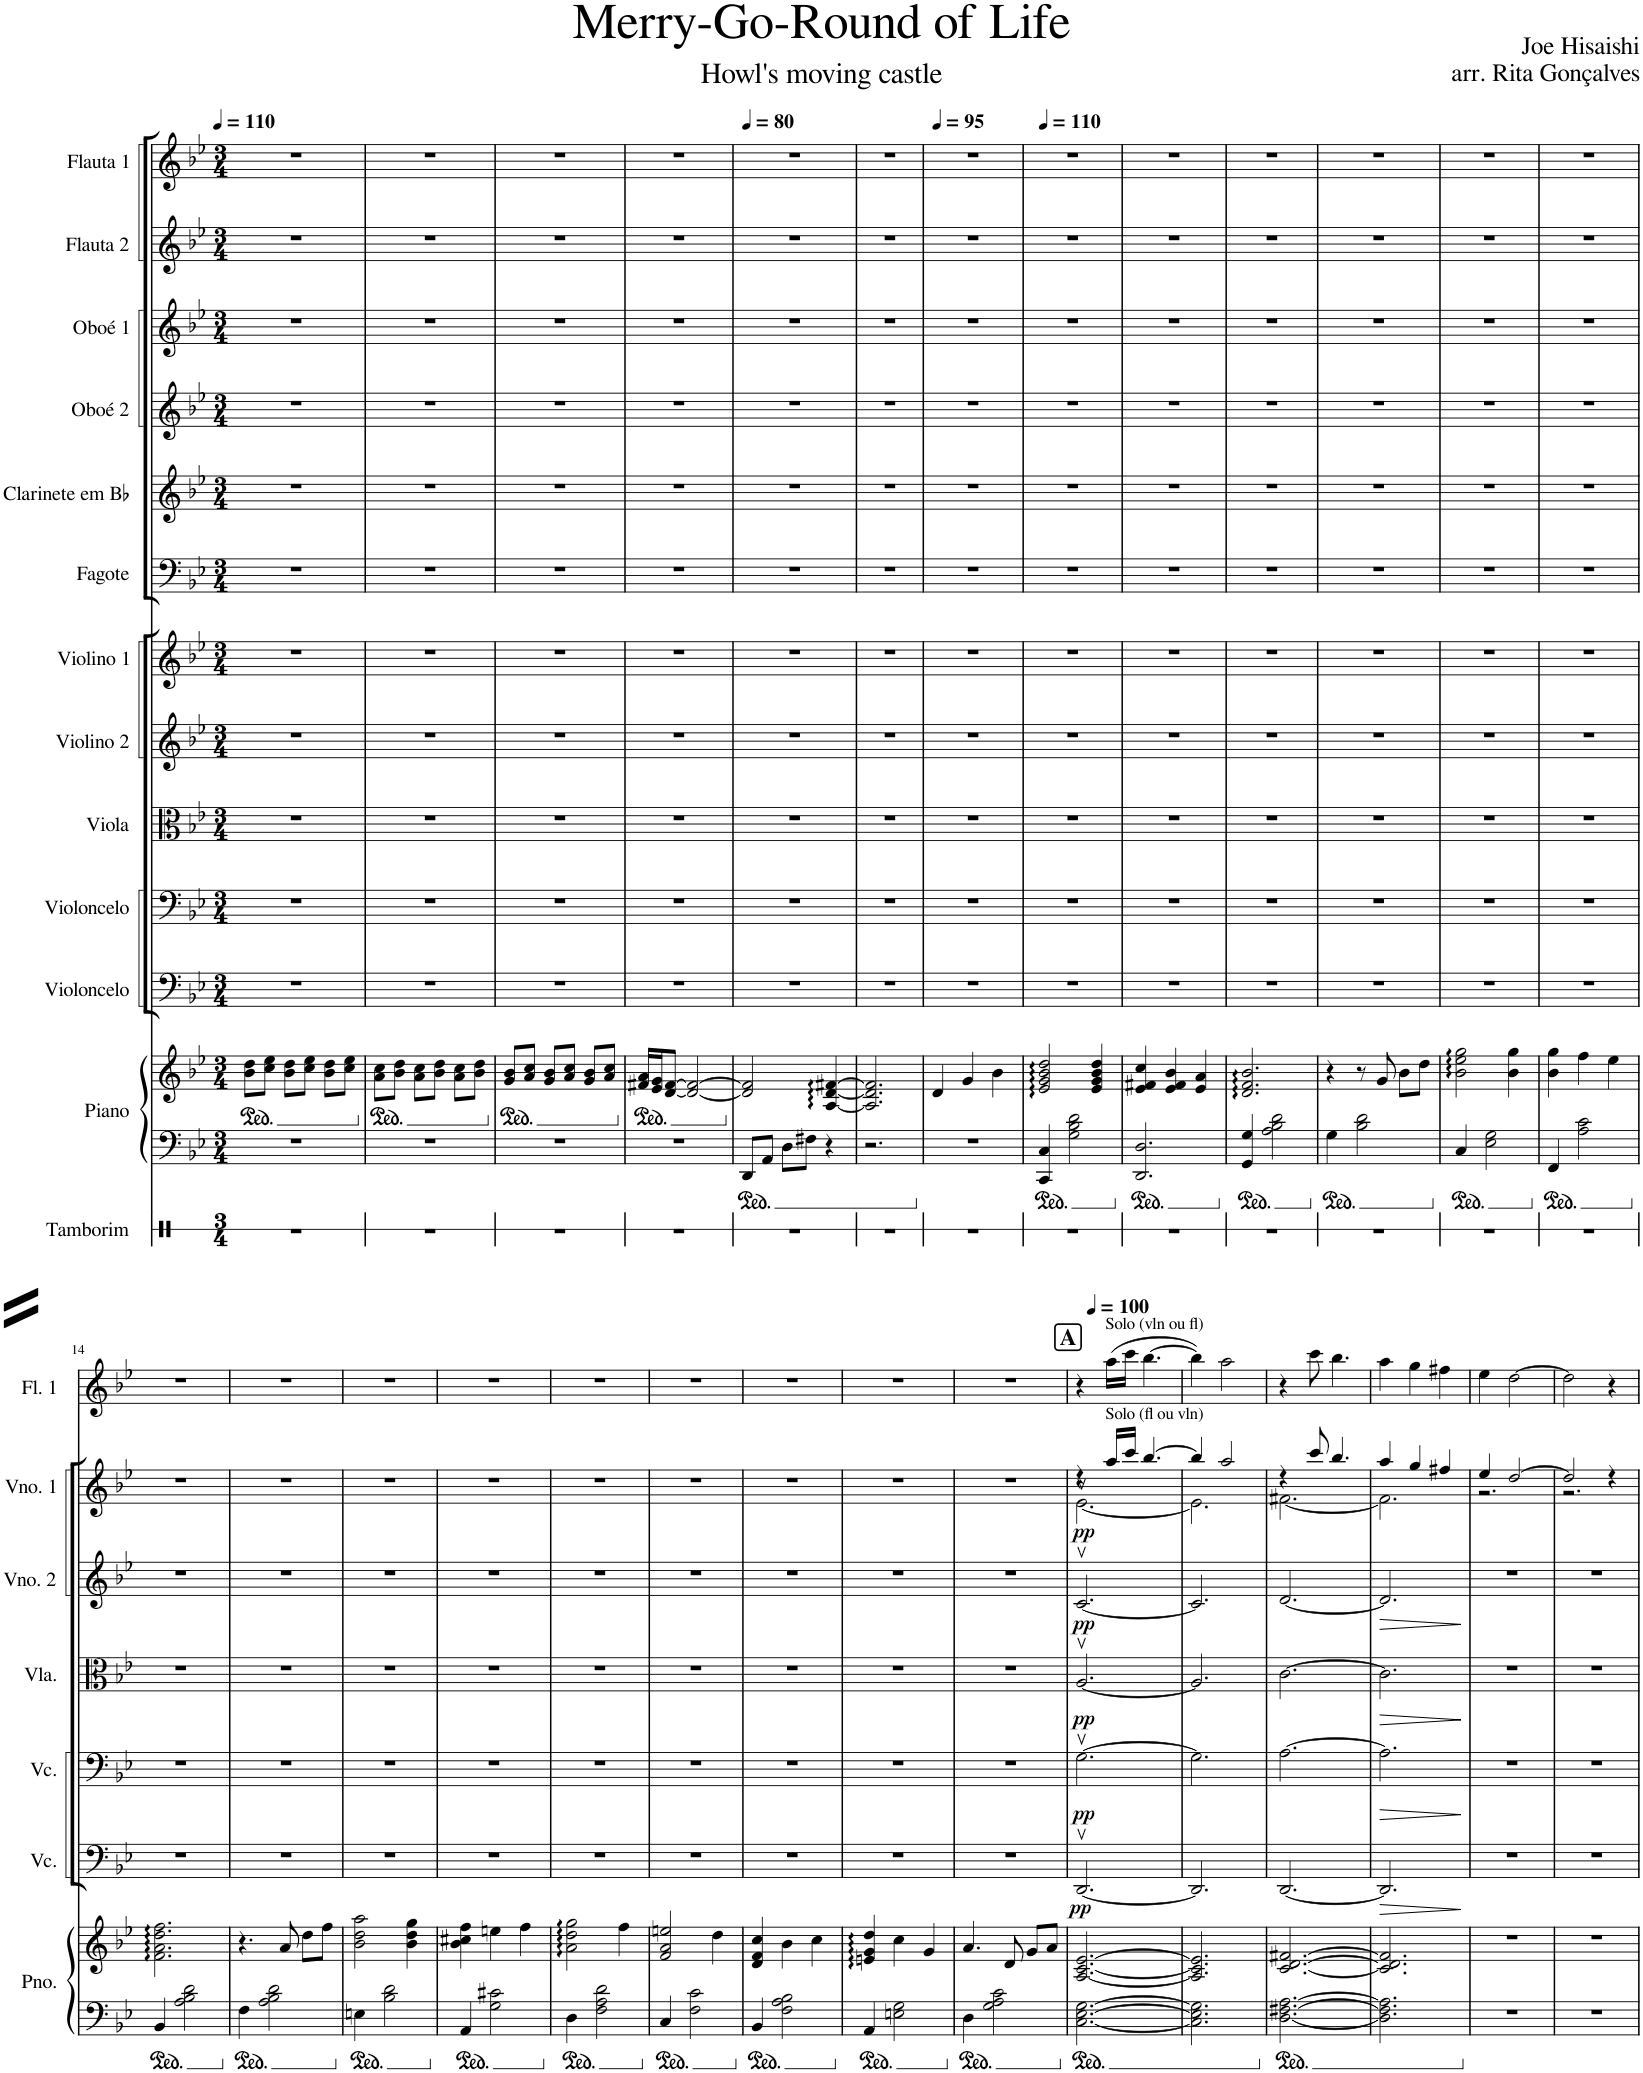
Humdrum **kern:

**kern	**kern	**kern	**kern	**dynam	**kern	**dynam	**kern	**dynam	**kern	**dynam	**kern	**dynam	**kern	**kern	**kern	**kern	**kern	**kern
*part13	*part12	*part12	*part11	*part11	*part10	*part10	*part9	*part9	*part8	*part8	*part7	*part7	*part6	*part5	*part4	*part3	*part2	*part1
*staff14	*staff13	*staff12	*staff11	*staff11	*staff10	*staff10	*staff9	*staff9	*staff8	*staff8	*staff7	*staff7	*staff6	*staff5	*staff4	*staff3	*staff2	*staff1
*I"Tamborim	*I"Piano	*	*I"Violoncelo	*	*I"Violoncelo	*	*I"Viola	*	*I"Violino 2	*	*I"Violino 1	*	*I"Fagote	*I"Clarinete em Bb	*I"Oboé 2	*I"Oboé 1	*I"Flauta 2	*I"Flauta 1
*I'Tamb.	*I'Pno.	*	*I'Vc.	*	*I'Vc.	*	*I'Vla.	*	*I'Vno. 2	*	*I'Vno. 1	*	*I'Fg.	*I'Cl.	*I'Ob. 2	*I'Ob. 1	*I'Fl. 2	*I'Fl. 1
*stria1	*	*	*	*	*	*	*	*	*	*	*	*	*	*	*	*	*	*
*clefX	*clefF4	*clefG2	*clefF4	*	*clefF4	*	*clefC3	*	*clefG2	*	*clefG2	*	*clefF4	*clefG2	*clefG2	*clefG2	*clefG2	*clefG2
*	*	*	*	*	*	*	*	*	*	*	*	*	*	*Trd1c2	*	*	*	*
*k[]	*k[b-e-]	*k[b-e-]	*k[b-e-]	*	*k[b-e-]	*	*k[b-e-]	*	*k[b-e-]	*	*k[b-e-]	*	*k[b-e-]	*k[b-e-]	*k[b-e-]	*k[b-e-]	*k[b-e-]	*k[b-e-]
*M3/4	*M3/4	*M3/4	*M3/4	*	*M3/4	*	*M3/4	*	*M3/4	*	*M3/4	*	*M3/4	*M3/4	*M3/4	*M3/4	*M3/4	*M3/4
*MM110	*MM110	*MM110	*MM110	*	*MM110	*	*MM110	*	*MM110	*	*MM110	*	*MM110	*MM110	*MM110	*MM110	*MM110	*MM110
*	*	*ped	*	*	*	*	*	*	*	*	*	*	*	*	*	*	*	*
=1	=1	=1	=1	=1	=1	=1	=1	=1	=1	=1	=1	=1	=1	=1	=1	=1	=1	=1
2.r	2.r	8b-\ 8dd\L	2.r	.	2.r	.	2.r	.	2.r	.	2.r	.	2.r	2.r	2.r	2.r	2.r	2.r
.	.	8cc\ 8ee-\J	.	.	.	.	.	.	.	.	.	.	.	.	.	.	.	.
.	.	8b-\ 8dd\L	.	.	.	.	.	.	.	.	.	.	.	.	.	.	.	.
.	.	8cc\ 8ee-\J	.	.	.	.	.	.	.	.	.	.	.	.	.	.	.	.
.	.	8b-\ 8dd\L	.	.	.	.	.	.	.	.	.	.	.	.	.	.	.	.
.	.	8cc\ 8ee-\J	.	.	.	.	.	.	.	.	.	.	.	.	.	.	.	.
=2	=2	=2	=2	=2	=2	=2	=2	=2	=2	=2	=2	=2	=2	=2	=2	=2	=2	=2
*	*	*Xped	*	*	*	*	*	*	*	*	*	*	*	*	*	*	*	*
*	*	*ped	*	*	*	*	*	*	*	*	*	*	*	*	*	*	*	*
2.r	2.r	8a\ 8cc\L	2.r	.	2.r	.	2.r	.	2.r	.	2.r	.	2.r	2.r	2.r	2.r	2.r	2.r
.	.	8b-\ 8dd\J	.	.	.	.	.	.	.	.	.	.	.	.	.	.	.	.
.	.	8a\ 8cc\L	.	.	.	.	.	.	.	.	.	.	.	.	.	.	.	.
.	.	8b-\ 8dd\J	.	.	.	.	.	.	.	.	.	.	.	.	.	.	.	.
.	.	8a\ 8cc\L	.	.	.	.	.	.	.	.	.	.	.	.	.	.	.	.
.	.	8b-\ 8dd\J	.	.	.	.	.	.	.	.	.	.	.	.	.	.	.	.
=3	=3	=3	=3	=3	=3	=3	=3	=3	=3	=3	=3	=3	=3	=3	=3	=3	=3	=3
*	*	*Xped	*	*	*	*	*	*	*	*	*	*	*	*	*	*	*	*
*	*	*ped	*	*	*	*	*	*	*	*	*	*	*	*	*	*	*	*
2.r	2.r	8g/ 8b-/L	2.r	.	2.r	.	2.r	.	2.r	.	2.r	.	2.r	2.r	2.r	2.r	2.r	2.r
.	.	8a/ 8cc/J	.	.	.	.	.	.	.	.	.	.	.	.	.	.	.	.
.	.	8g/ 8b-/L	.	.	.	.	.	.	.	.	.	.	.	.	.	.	.	.
.	.	8a/ 8cc/J	.	.	.	.	.	.	.	.	.	.	.	.	.	.	.	.
.	.	8g/ 8b-/L	.	.	.	.	.	.	.	.	.	.	.	.	.	.	.	.
.	.	8a/ 8cc/J	.	.	.	.	.	.	.	.	.	.	.	.	.	.	.	.
=4	=4	=4	=4	=4	=4	=4	=4	=4	=4	=4	=4	=4	=4	=4	=4	=4	=4	=4
*	*	*Xped	*	*	*	*	*	*	*	*	*	*	*	*	*	*	*	*
*	*	*ped	*	*	*	*	*	*	*	*	*	*	*	*	*	*	*	*
2.r	2.r	16f#X/ 16a/LL	2.r	.	2.r	.	2.r	.	2.r	.	2.r	.	2.r	2.r	2.r	2.r	2.r	2.r
.	.	16e-/ 16g/J	.	.	.	.	.	.	.	.	.	.	.	.	.	.	.	.
.	.	[8d/ [8f#/J	.	.	.	.	.	.	.	.	.	.	.	.	.	.	.	.
.	.	2d/_ 2f#/_	.	.	.	.	.	.	.	.	.	.	.	.	.	.	.	.
=5	=5	=5	=5	=5	=5	=5	=5	=5	=5	=5	=5	=5	=5	=5	=5	=5	=5	=5
*	*	*Xped	*	*	*	*	*	*	*	*	*	*	*	*	*	*	*	*
*	*	*	*	*	*	*	*	*	*	*	*	*	*	*	*	*	*	*MM80
2.r	8DD/L	2d/] 2f#/]	2.r	.	2.r	.	2.r	.	2.r	.	2.r	.	2.r	2.r	2.r	2.r	2.r	2.r
.	8AA/J	.	.	.	.	.	.	.	.	.	.	.	.	.	.	.	.	.
.	8D\L	.	.	.	.	.	.	.	.	.	.	.	.	.	.	.	.	.
.	8F#X\J	.	.	.	.	.	.	.	.	.	.	.	.	.	.	.	.	.
.	4r	[4A/:: [4d/:: [4f#X/::	.	.	.	.	.	.	.	.	.	.	.	.	.	.	.	.
=6	=6	=6	=6	=6	=6	=6	=6	=6	=6	=6	=6	=6	=6	=6	=6	=6	=6	=6
2.r	2.r	2.A/] 2.d/] 2.f#/]	2.r	.	2.r	.	2.r	.	2.r	.	2.r	.	2.r	2.r	2.r	2.r	2.r	2.r
=7	=7	=7	=7	=7	=7	=7	=7	=7	=7	=7	=7	=7	=7	=7	=7	=7	=7	=7
*	*	*	*	*	*	*	*	*	*	*	*	*	*	*	*	*	*	*MM95
2.r	2.r	4d/	2.r	.	2.r	.	2.r	.	2.r	.	2.r	.	2.r	2.r	2.r	2.r	2.r	2.r
.	.	4g/	.	.	.	.	.	.	.	.	.	.	.	.	.	.	.	.
.	.	4b-\	.	.	.	.	.	.	.	.	.	.	.	.	.	.	.	.
=8	=8	=8	=8	=8	=8	=8	=8	=8	=8	=8	=8	=8	=8	=8	=8	=8	=8	=8
*	*	*	*	*	*	*	*	*	*	*	*	*	*	*	*	*	*	*MM110
2.r	4CC/ 4C/	2e-/:: 2g/:: 2b-/:: 2dd/::	2.r	.	2.r	.	2.r	.	2.r	.	2.r	.	2.r	2.r	2.r	2.r	2.r	2.r
.	2G\ 2B-\ 2d\	.	.	.	.	.	.	.	.	.	.	.	.	.	.	.	.	.
.	.	4e-/ 4g/ 4b-/ 4dd/	.	.	.	.	.	.	.	.	.	.	.	.	.	.	.	.
=9	=9	=9	=9	=9	=9	=9	=9	=9	=9	=9	=9	=9	=9	=9	=9	=9	=9	=9
2.r	2.DD/ 2.D/	4e-/ 4f#X/ 4cc/	2.r	.	2.r	.	2.r	.	2.r	.	2.r	.	2.r	2.r	2.r	2.r	2.r	2.r
.	.	4e-/ 4f#/ 4b-/	.	.	.	.	.	.	.	.	.	.	.	.	.	.	.	.
.	.	4e-/ 4a/	.	.	.	.	.	.	.	.	.	.	.	.	.	.	.	.
=10	=10	=10	=10	=10	=10	=10	=10	=10	=10	=10	=10	=10	=10	=10	=10	=10	=10	=10
2.r	4GG/ 4G/	2.d/:: 2.f/:: 2.b-/::	2.r	.	2.r	.	2.r	.	2.r	.	2.r	.	2.r	2.r	2.r	2.r	2.r	2.r
.	2A\ 2B-\ 2d\	.	.	.	.	.	.	.	.	.	.	.	.	.	.	.	.	.
=11	=11	=11	=11	=11	=11	=11	=11	=11	=11	=11	=11	=11	=11	=11	=11	=11	=11	=11
2.r	4G\	4r	2.r	.	2.r	.	2.r	.	2.r	.	2.r	.	2.r	2.r	2.r	2.r	2.r	2.r
.	2B-\ 2d\	8r	.	.	.	.	.	.	.	.	.	.	.	.	.	.	.	.
.	.	8g/	.	.	.	.	.	.	.	.	.	.	.	.	.	.	.	.
.	.	8b-\L	.	.	.	.	.	.	.	.	.	.	.	.	.	.	.	.
.	.	8dd\J	.	.	.	.	.	.	.	.	.	.	.	.	.	.	.	.
=12	=12	=12	=12	=12	=12	=12	=12	=12	=12	=12	=12	=12	=12	=12	=12	=12	=12	=12
2.r	4C/	2b-\:: 2ee-\:: 2gg\::	2.r	.	2.r	.	2.r	.	2.r	.	2.r	.	2.r	2.r	2.r	2.r	2.r	2.r
.	2E-\ 2G\	.	.	.	.	.	.	.	.	.	.	.	.	.	.	.	.	.
.	.	4b-\ 4gg\	.	.	.	.	.	.	.	.	.	.	.	.	.	.	.	.
=13	=13	=13	=13	=13	=13	=13	=13	=13	=13	=13	=13	=13	=13	=13	=13	=13	=13	=13
2.r	4FF/	4b-\ 4gg\	2.r	.	2.r	.	2.r	.	2.r	.	2.r	.	2.r	2.r	2.r	2.r	2.r	2.r
.	2A\ 2c\	4ff\	.	.	.	.	.	.	.	.	.	.	.	.	.	.	.	.
.	.	4ee-\	.	.	.	.	.	.	.	.	.	.	.	.	.	.	.	.
!!LO:LB:g=z
=14	=14	=14	=14	=14	=14	=14	=14	=14	=14	=14	=14	=14	=14	=14	=14	=14	=14	=14
2.r	4BB-/	2.f\:: 2.a\:: 2.dd\:: 2.ff\::	2.r	.	2.r	.	2.r	.	2.r	.	2.r	.	2.r	2.r	2.r	2.r	2.r	2.r
.	2A\ 2B-\ 2d\	.	.	.	.	.	.	.	.	.	.	.	.	.	.	.	.	.
=15	=15	=15	=15	=15	=15	=15	=15	=15	=15	=15	=15	=15	=15	=15	=15	=15	=15	=15
2.r	4F\	4.r	2.r	.	2.r	.	2.r	.	2.r	.	2.r	.	2.r	2.r	2.r	2.r	2.r	2.r
.	2A\ 2B-\ 2d\	.	.	.	.	.	.	.	.	.	.	.	.	.	.	.	.	.
.	.	8a/	.	.	.	.	.	.	.	.	.	.	.	.	.	.	.	.
.	.	8dd\L	.	.	.	.	.	.	.	.	.	.	.	.	.	.	.	.
.	.	8ff\J	.	.	.	.	.	.	.	.	.	.	.	.	.	.	.	.
=16	=16	=16	=16	=16	=16	=16	=16	=16	=16	=16	=16	=16	=16	=16	=16	=16	=16	=16
2.r	4En\	2b-\ 2dd\ 2aa\	2.r	.	2.r	.	2.r	.	2.r	.	2.r	.	2.r	2.r	2.r	2.r	2.r	2.r
.	2B-\ 2d\	.	.	.	.	.	.	.	.	.	.	.	.	.	.	.	.	.
.	.	4b-\ 4dd\ 4gg\	.	.	.	.	.	.	.	.	.	.	.	.	.	.	.	.
=17	=17	=17	=17	=17	=17	=17	=17	=17	=17	=17	=17	=17	=17	=17	=17	=17	=17	=17
2.r	4AA/	4b-\ 4cc#X\ 4ff\	2.r	.	2.r	.	2.r	.	2.r	.	2.r	.	2.r	2.r	2.r	2.r	2.r	2.r
.	2G\ 2c#X\	4een\	.	.	.	.	.	.	.	.	.	.	.	.	.	.	.	.
.	.	4ff\	.	.	.	.	.	.	.	.	.	.	.	.	.	.	.	.
=18	=18	=18	=18	=18	=18	=18	=18	=18	=18	=18	=18	=18	=18	=18	=18	=18	=18	=18
2.r	4D\	2a\:: 2dd\:: 2gg\::	2.r	.	2.r	.	2.r	.	2.r	.	2.r	.	2.r	2.r	2.r	2.r	2.r	2.r
.	2F\ 2A\ 2d\	.	.	.	.	.	.	.	.	.	.	.	.	.	.	.	.	.
.	.	4ff\	.	.	.	.	.	.	.	.	.	.	.	.	.	.	.	.
=19	=19	=19	=19	=19	=19	=19	=19	=19	=19	=19	=19	=19	=19	=19	=19	=19	=19	=19
2.r	4C/	2f/ 2a/ 2een/	2.r	.	2.r	.	2.r	.	2.r	.	2.r	.	2.r	2.r	2.r	2.r	2.r	2.r
.	2F\ 2c\	.	.	.	.	.	.	.	.	.	.	.	.	.	.	.	.	.
.	.	4dd\	.	.	.	.	.	.	.	.	.	.	.	.	.	.	.	.
=20	=20	=20	=20	=20	=20	=20	=20	=20	=20	=20	=20	=20	=20	=20	=20	=20	=20	=20
2.r	4BB-/	4d/ 4f/ 4cc/	2.r	.	2.r	.	2.r	.	2.r	.	2.r	.	2.r	2.r	2.r	2.r	2.r	2.r
.	2F\ 2A\ 2B-\	4b-\	.	.	.	.	.	.	.	.	.	.	.	.	.	.	.	.
.	.	4cc\	.	.	.	.	.	.	.	.	.	.	.	.	.	.	.	.
=21	=21	=21	=21	=21	=21	=21	=21	=21	=21	=21	=21	=21	=21	=21	=21	=21	=21	=21
2.r	4AA/	4en/:: 4g/:: 4dd/::	2.r	.	2.r	.	2.r	.	2.r	.	2.r	.	2.r	2.r	2.r	2.r	2.r	2.r
.	2En\ 2G\	4cc\	.	.	.	.	.	.	.	.	.	.	.	.	.	.	.	.
.	.	4g/	.	.	.	.	.	.	.	.	.	.	.	.	.	.	.	.
=22	=22	=22	=22	=22	=22	=22	=22	=22	=22	=22	=22	=22	=22	=22	=22	=22	=22	=22
2.r	4D\	4.a/	2.r	.	2.r	.	2.r	.	2.r	.	2.r	.	2.r	2.r	2.r	2.r	2.r	2.r
.	2G\ 2A\ 2c\	.	.	.	.	.	.	.	.	.	.	.	.	.	.	.	.	.
.	.	8d/	.	.	.	.	.	.	.	.	.	.	.	.	.	.	.	.
.	.	8g/L	.	.	.	.	.	.	.	.	.	.	.	.	.	.	.	.
.	.	8a/J	.	.	.	.	.	.	.	.	.	.	.	.	.	.	.	.
=23	=23	=23	=23	=23	=23	=23	=23	=23	=23	=23	=23	=23	=23	=23	=23	=23	=23	=23
!!LO:REH:place=s1:a:B:cj:fs=14:t=A
*	*	*	*	*	*	*	*	*	*	*	*	*	*	*	*	*	*	*MM100
*	*	*	*	*	*	*	*	*	*	*	*^	*	*	*	*	*	*	*
!	!	!	!	!LO:DY:b	!	!LO:DY:b	!	!LO:DY:b	!	!LO:DY:b	!	!	!LO:DY:b	!	!	!	!	!	!
2.r	[2.C\ [2.E-\ [2.G\	[2.A/ [2.c/ [2.e-/	[2.DDv/	pp	[2.Gv\	pp	[2.Av/	pp	[2.cv/	pp	4r	[2.e-v\	pp	2.r	2.r	2.r	2.r	2.r	4r
!	!	!	!	!	!	!	!	!	!	!	!	!	!	!	!	!	!	!	!LO:TX:a:t=Solo (vln ou fl)
!	!	!	!	!	!	!	!	!	!	!	!LO:TX:a:t=Solo (fl ou vln)	!	!	!	!	!	!	!	!
.	.	.	.	.	.	.	.	.	.	.	16aa/LL	.	.	.	.	.	.	.	(16aa\LL
.	.	.	.	.	.	.	.	.	.	.	16ccc/JJ	.	.	.	.	.	.	.	16ccc\JJ
.	.	.	.	.	.	.	.	.	.	.	[4.bb-/	.	.	.	.	.	.	.	[4.bb-\
=24	=24	=24	=24	=24	=24	=24	=24	=24	=24	=24	=24	=24	=24	=24	=24	=24	=24	=24	=24
2.r	2.C\] 2.E-\] 2.G\]	2.A/] 2.c/] 2.e-/]	2.DD/]	.	2.G\]	.	2.A/]	.	2.c/]	.	4bb-/]	2.e-\]	.	2.r	2.r	2.r	2.r	2.r	4bb-\])
.	.	.	.	.	.	.	.	.	.	.	2aa/	.	.	.	.	.	.	.	2aa\
=25	=25	=25	=25	=25	=25	=25	=25	=25	=25	=25	=25	=25	=25	=25	=25	=25	=25	=25	=25
2.r	[2.D\ [2.F#X\ [2.A\	[2.c/ [2.d/ [2.f#X/	[2.DD/	.	[2.A\	.	[2.c\	.	[2.d/	.	4r	[2.f#X\	.	2.r	2.r	2.r	2.r	2.r	4r
.	.	.	.	.	.	.	.	.	.	.	8ccc/	.	.	.	.	.	.	.	8ccc\
.	.	.	.	.	.	.	.	.	.	.	4.bb-/	.	.	.	.	.	.	.	4.bb-\
=26	=26	=26	=26	=26	=26	=26	=26	=26	=26	=26	=26	=26	=26	=26	=26	=26	=26	=26	=26
!	!	!	!	!LO:HP:b	!	!LO:HP:b	!	!LO:HP:b	!	!LO:HP:b	!	!	!	!	!	!	!	!	!
2.r	2.D\] 2.F#\] 2.A\]	2.c/] 2.d/] 2.f#/]	2.DD/]	>	2.A\]	>	2.c\]	>	2.d/]	>	4aa/	2.f#\]	.	2.r	2.r	2.r	2.r	2.r	4aa\
.	.	.	.	.	.	.	.	.	.	.	4gg/	.	.	.	.	.	.	.	4gg\
.	.	.	.	.	.	.	.	.	.	.	4ff#X/	.	.	.	.	.	.	.	4ff#X\
*	*	*	*	*	*	*	*	*	*	*	*v	*v	*	*	*	*	*	*	*
.	.	.	.	]	.	]	.	]	.	]	.	.	.	.	.	.	.	.
=27	=27	=27	=27	=27	=27	=27	=27	=27	=27	=27	=27	=27	=27	=27	=27	=27	=27	=27
*	*	*	*	*	*	*	*	*	*	*	*^	*	*	*	*	*	*	*
2.r	2.r	2.r	2.r	.	2.r	.	2.r	.	2.r	.	4ee-/	2.r	.	2.r	2.r	2.r	2.r	2.r	4ee-\
.	.	.	.	.	.	.	.	.	.	.	[2dd/	.	.	.	.	.	.	.	[2dd\
=28	=28	=28	=28	=28	=28	=28	=28	=28	=28	=28	=28	=28	=28	=28	=28	=28	=28	=28	=28
2.r	2.r	2.r	2.r	.	2.r	.	2.r	.	2.r	.	2dd/]	2.r	.	2.r	2.r	2.r	2.r	2.r	2dd\]
.	.	.	.	.	.	.	.	.	.	.	4r	.	.	.	.	.	.	.	4r
*	*	*	*	*	*	*	*	*	*	*	*v	*v	*	*	*	*	*	*	*
=	=	=	=	=	=	=	=	=	=	=	=	=	=	=	=	=	=	=
*-	*-	*-	*-	*-	*-	*-	*-	*-	*-	*-	*-	*-	*-	*-	*-	*-	*-	*-
